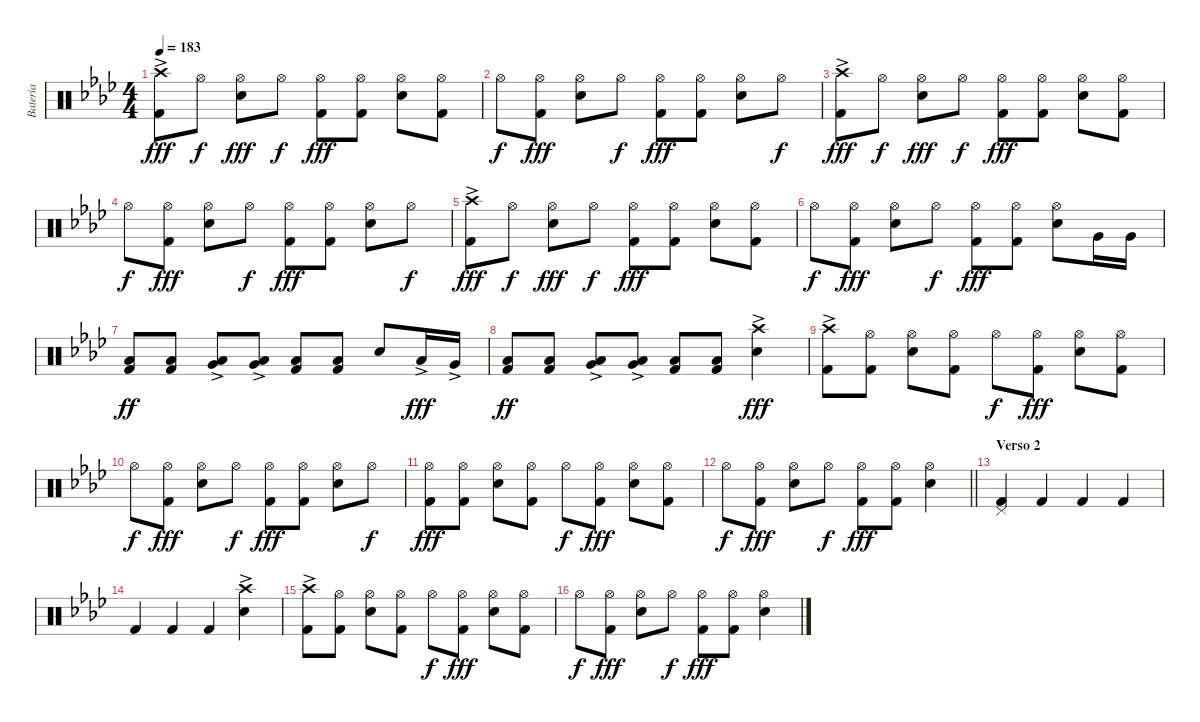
\track ("Bateria" "Bateria") {instrument percussion}
\staff {score}
\articulation defaults
\ts (4 4)
\tempo 183
\clef neutral
\ks ab
("Kick (hit) 2" "Crash high (hit)"{ac}).8{dy fff} "Hi-Hat (open)".8{dy f} ("Electric Snare (hit)" "Hi-Hat (open)").8{dy fff} "Hi-Hat (open)".8{dy f} ("Kick (hit) 2" "Hi-Hat (open)").8{dy fff} ("Kick (hit) 2" "Hi-Hat (open)").8 ("Electric Snare (hit)" "Hi-Hat (open)").8 ("Kick (hit) 2" "Hi-Hat (open)").8 |
"Hi-Hat (open)".8{dy f} ("Kick (hit) 2" "Hi-Hat (open)").8{dy fff} ("Electric Snare (hit)" "Hi-Hat (open)").8 "Hi-Hat (open)".8{dy f} ("Kick (hit) 2" "Hi-Hat (open)").8{dy fff} ("Kick (hit) 2" "Hi-Hat (open)").8 ("Electric Snare (hit)" "Hi-Hat (open)").8 "Hi-Hat (open)".8{dy f} |
("Kick (hit) 2" "Crash high (hit)"{ac}).8{dy fff} "Hi-Hat (open)".8{dy f} ("Electric Snare (hit)" "Hi-Hat (open)").8{dy fff} "Hi-Hat (open)".8{dy f} ("Kick (hit) 2" "Hi-Hat (open)").8{dy fff} ("Kick (hit) 2" "Hi-Hat (open)").8 ("Electric Snare (hit)" "Hi-Hat (open)").8 ("Kick (hit) 2" "Hi-Hat (open)").8 |
"Hi-Hat (open)".8{dy f} ("Kick (hit) 2" "Hi-Hat (open)").8{dy fff} ("Electric Snare (hit)" "Hi-Hat (open)").8 "Hi-Hat (open)".8{dy f} ("Kick (hit) 2" "Hi-Hat (open)").8{dy fff} ("Kick (hit) 2" "Hi-Hat (open)").8 ("Electric Snare (hit)" "Hi-Hat (open)").8 "Hi-Hat (open)".8{dy f} |
("Kick (hit) 2" "Crash high (hit)"{ac}).8{dy fff} "Hi-Hat (open)".8{dy f} ("Electric Snare (hit)" "Hi-Hat (open)").8{dy fff} "Hi-Hat (open)".8{dy f} ("Kick (hit) 2" "Hi-Hat (open)").8{dy fff} ("Kick (hit) 2" "Hi-Hat (open)").8 ("Electric Snare (hit)" "Hi-Hat (open)").8 ("Kick (hit) 2" "Hi-Hat (open)").8 |
"Hi-Hat (open)".8{dy f} ("Kick (hit) 2" "Hi-Hat (open)").8{dy fff} ("Electric Snare (hit)" "Hi-Hat (open)").8 "Hi-Hat (open)".8{dy f} ("Kick (hit) 2" "Hi-Hat (open)").8{dy fff} ("Kick (hit) 2" "Hi-Hat (open)").8 ("Electric Snare (hit)" "Hi-Hat (open)").8 "Very Low Tom (hit)".16 "Very Low Tom (hit)".16 |
("Kick (hit) 2" "Low Floor Tom (hit)").8{dy ff} ("Kick (hit) 2" "Low Floor Tom (hit)").8 ("Very Low Tom (hit)"{ac} "Low Floor Tom (hit)").8 ("Very Low Tom (hit)"{ac} "Low Floor Tom (hit)").8 ("Kick (hit) 2" "Low Floor Tom (hit)").8 ("Kick (hit) 2" "Low Floor Tom (hit)").8 "Electric Snare (hit)".8 "Low Floor Tom (hit)"{ac}.16{dy fff} "Very Low Tom (hit)"{ac}.16 |
("Kick (hit) 2" "Low Floor Tom (hit)").8{dy ff} ("Kick (hit) 2" "Low Floor Tom (hit)").8 ("Very Low Tom (hit)"{ac} "Low Floor Tom (hit)").8 ("Very Low Tom (hit)"{ac} "Low Floor Tom (hit)").8 ("Kick (hit) 2" "Low Floor Tom (hit)").8 ("Kick (hit) 2" "Low Floor Tom (hit)").8 ("Electric Snare (hit)" "Crash high (hit)"{ac}).4{dy fff} |
("Kick (hit) 2" "Crash high (hit)"{ac}).8 ("Kick (hit) 2" "Hi-Hat (open)").8 ("Electric Snare (hit)" "Hi-Hat (open)").8 ("Kick (hit) 2" "Hi-Hat (open)").8 "Hi-Hat (open)".8{dy f} ("Kick (hit) 2" "Hi-Hat (open)").8{dy fff} ("Electric Snare (hit)" "Hi-Hat (open)").8 ("Kick (hit) 2" "Hi-Hat (open)").8 |
"Hi-Hat (open)".8{dy f} ("Kick (hit) 2" "Hi-Hat (open)").8{dy fff} ("Electric Snare (hit)" "Hi-Hat (open)").8 "Hi-Hat (open)".8{dy f} ("Kick (hit) 2" "Hi-Hat (open)").8{dy fff} ("Kick (hit) 2" "Hi-Hat (open)").8 ("Electric Snare (hit)" "Hi-Hat (open)").8 "Hi-Hat (open)".8{dy f} |
("Kick (hit) 2" "Hi-Hat (open)").8{dy fff} ("Kick (hit) 2" "Hi-Hat (open)").8 ("Electric Snare (hit)" "Hi-Hat (open)").8 ("Kick (hit) 2" "Hi-Hat (open)").8 "Hi-Hat (open)".8{dy f} ("Kick (hit) 2" "Hi-Hat (open)").8{dy fff} ("Electric Snare (hit)" "Hi-Hat (open)").8 ("Kick (hit) 2" "Hi-Hat (open)").8 |
\barLineRight lightlight "Hi-Hat (open)".8{dy f}
("Kick (hit) 2" "Hi-Hat (open)").8{dy fff} ("Electric Snare (hit)" "Hi-Hat (open)").8 "Hi-Hat (open)".8{dy f} ("Kick (hit) 2" "Hi-Hat (open)").8{dy fff} ("Kick (hit) 2" "Hi-Hat (open)").8 ("Electric Snare (hit)" "Hi-Hat (open)").4 |
\section ("" "Verso 2")
("Kick (hit) 2" "Pedal Hi-Hat (hit)").4 "Kick (hit) 2".4 "Kick (hit) 2".4 "Kick (hit) 2".4 |
"Kick (hit) 2".4 "Kick (hit) 2".4 "Kick (hit) 2".4 ("Electric Snare (hit)" "Crash high (hit)"{ac}).4 |
("Kick (hit) 2" "Crash high (hit)"{ac}).8 ("Kick (hit) 2" "Hi-Hat (open)").8 ("Electric Snare (hit)" "Hi-Hat (open)").8 ("Kick (hit) 2" "Hi-Hat (open)").8 "Hi-Hat (open)".8{dy f} ("Kick (hit) 2" "Hi-Hat (open)").8{dy fff} ("Electric Snare (hit)" "Hi-Hat (open)").8 ("Kick (hit) 2" "Hi-Hat (open)").8 |
"Hi-Hat (open)".8{dy f} ("Kick (hit) 2" "Hi-Hat (open)").8{dy fff} ("Electric Snare (hit)" "Hi-Hat (open)").8 "Hi-Hat (open)".8{dy f} ("Kick (hit) 2" "Hi-Hat (open)").8{dy fff} ("Kick (hit) 2" "Hi-Hat (open)").8 ("Electric Snare (hit)" "Hi-Hat (open)").4
